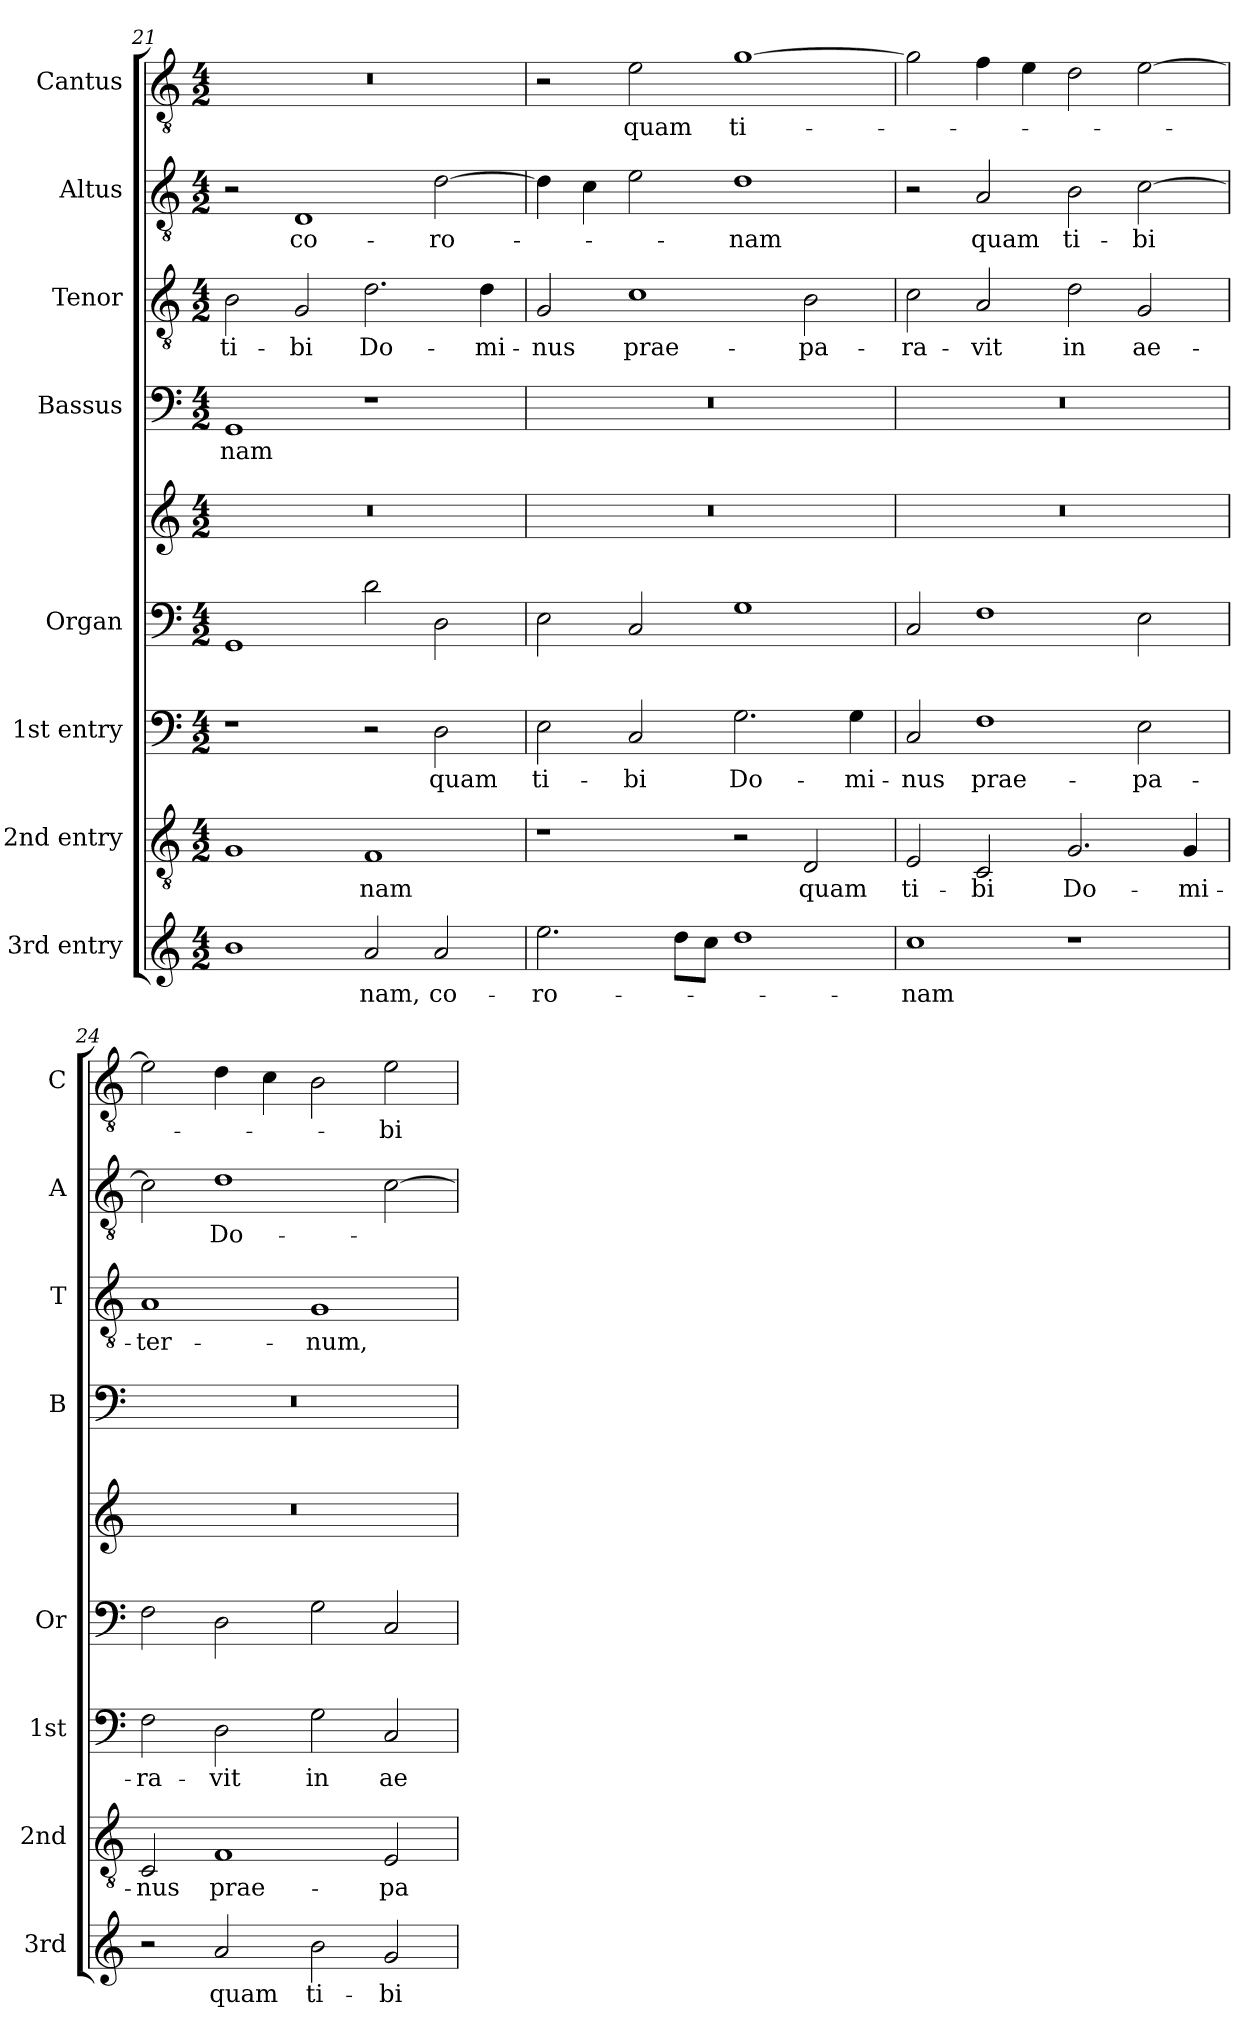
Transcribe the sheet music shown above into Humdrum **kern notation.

**kern	**text	**kern	**text	**kern	**text	**kern	**kern	**kern	**text	**kern	**text	**kern	**text	**kern	**text
*part8	*part8	*part7	*part7	*part6	*part6	*part5	*part5	*part4	*part4	*part3	*part3	*part2	*part2	*part1	*part1
*staff9	*staff9	*staff8	*staff8	*staff7	*staff7	*staff6	*staff5	*staff4	*staff4	*staff3	*staff3	*staff2	*staff2	*staff1	*staff1
*I"3rd entry	*	*I"2nd entry	*	*I"1st entry	*	*I"Organ	*	*I"Bassus	*	*I"Tenor	*	*I"Altus	*	*I"Cantus	*
*I'3rd	*	*I'2nd	*	*I'1st	*	*I'Or	*	*I'B	*	*I'T	*	*I'A	*	*I'C	*
!!LO:LB:g=z
*clefG2	*	*clefGv2	*	*clefF4	*	*clefF4	*clefG2	*clefF4	*	*clefGv2	*	*clefGv2	*	*clefGv2	*
*k[]	*	*k[]	*	*k[]	*	*k[]	*k[]	*k[]	*	*k[]	*	*k[]	*	*k[]	*
*C:	*	*C:	*	*C:	*	*C:	*C:	*C:	*	*C:	*	*C:	*	*C:	*
*M4/2	*	*M4/2	*	*M4/2	*	*M4/2	*M4/2	*M4/2	*	*M4/2	*	*M4/2	*	*M4/2	*
=21	=21	=21	=21	=21	=21	=21	=21	=21	=21	=21	=21	=21	=21	=21	=21
!	!	!	!	!	!	!	!	!	!LO:LY:b	!	!LO:LY:b	!	!	!	!
1b	.	1G	.	1r	.	1GG	0r	1GG	-nam	2B\	ti-	2r	.	0r	.
!	!	!	!	!	!	!	!	!	!	!	!LO:LY:b	!	!LO:LY:b	!	!
.	.	.	.	.	.	.	.	.	.	2G/	-bi	1D	co-	.	.
!	!LO:LY:b	!	!LO:LY:b	!	!	!	!	!	!	!	!LO:LY:b	!	!	!	!
2a/	-nam,	1F	-nam	2r	.	2d\	.	1r	.	2.d\	Do-	.	.	.	.
!	!LO:LY:b	!	!	!	!LO:LY:b	!	!	!	!	!	!	!	!LO:LY:b	!	!
2a/	co-	.	.	2D\	quam	2D\	.	.	.	.	.	[2d\	-ro-	.	.
!	!	!	!	!	!	!	!	!	!	!	!LO:LY:b	!	!	!	!
.	.	.	.	.	.	.	.	.	.	4d\	-mi-	.	.	.	.
=22	=22	=22	=22	=22	=22	=22	=22	=22	=22	=22	=22	=22	=22	=22	=22
!	!LO:LY:b	!	!	!	!LO:LY:b	!	!	!	!	!	!LO:LY:b	!	!	!	!
2.ee\	-ro-	1r	.	2E\	ti-	2E\	0r	0r	.	2G/	-nus	4d\]	.	2r	.
.	.	.	.	.	.	.	.	.	.	.	.	4c\	.	.	.
!	!	!	!	!	!LO:LY:b	!	!	!	!	!	!LO:LY:b	!	!	!	!LO:LY:b
.	.	.	.	2C/	-bi	2C/	.	.	.	1c	prae-	2e\	.	2e\	quam
8dd\L	.	.	.	.	.	.	.	.	.	.	.	.	.	.	.
8cc\J	.	.	.	.	.	.	.	.	.	.	.	.	.	.	.
!	!	!	!	!	!LO:LY:b	!	!	!	!	!	!	!	!LO:LY:b	!	!LO:LY:b
1dd	.	2r	.	2.G\	Do-	1G	.	.	.	.	.	1d	-nam	[1g	ti-
!	!	!	!LO:LY:b	!	!	!	!	!	!	!	!LO:LY:b	!	!	!	!
.	.	2D/	quam	.	.	.	.	.	.	2B\	-pa-	.	.	.	.
!	!	!	!	!	!LO:LY:b	!	!	!	!	!	!	!	!	!	!
.	.	.	.	4G\	-mi-	.	.	.	.	.	.	.	.	.	.
=23	=23	=23	=23	=23	=23	=23	=23	=23	=23	=23	=23	=23	=23	=23	=23
!	!LO:LY:b	!	!LO:LY:b	!	!LO:LY:b	!	!	!	!	!	!LO:LY:b	!	!	!	!
1cc	-nam	2E/	ti-	2C/	-nus	2C/	0r	0r	.	2c\	-ra-	2r	.	2g\]	.
!	!	!	!LO:LY:b	!	!LO:LY:b	!	!	!	!	!	!LO:LY:b	!	!LO:LY:b	!	!
.	.	2C/	-bi	1F	prae-	1F	.	.	.	2A/	-vit	2A/	quam	4f\	.
.	.	.	.	.	.	.	.	.	.	.	.	.	.	4e\	.
!	!	!	!LO:LY:b	!	!	!	!	!	!	!	!LO:LY:b	!	!LO:LY:b	!	!
1r	.	2.G/	Do-	.	.	.	.	.	.	2d\	in	2B\	ti-	2d\	.
!	!	!	!	!	!LO:LY:b	!	!	!	!	!	!LO:LY:b	!	!LO:LY:b	!	!
.	.	.	.	2E\	-pa-	2E\	.	.	.	2G/	ae-	[2c\	-bi	[2e\	.
!	!	!	!LO:LY:b	!	!	!	!	!	!	!	!	!	!	!	!
.	.	4G/	-mi-	.	.	.	.	.	.	.	.	.	.	.	.
=24	=24	=24	=24	=24	=24	=24	=24	=24	=24	=24	=24	=24	=24	=24	=24
!	!	!	!LO:LY:b	!	!LO:LY:b	!	!	!	!	!	!LO:LY:b	!	!	!	!
2r	.	2C/	-nus	2F\	-ra-	2F\	0r	0r	.	1A	-ter-	2c\]	.	2e\]	.
!	!LO:LY:b	!	!LO:LY:b	!	!LO:LY:b	!	!	!	!	!	!	!	!LO:LY:b	!	!
2a/	quam	1F	prae-	2D\	-vit	2D\	.	.	.	.	.	1d	Do-	4d\	.
.	.	.	.	.	.	.	.	.	.	.	.	.	.	4c\	.
!	!LO:LY:b	!	!	!	!LO:LY:b	!	!	!	!	!	!LO:LY:b	!	!	!	!
2b\	ti-	.	.	2G\	in	2G\	.	.	.	1G	-num,	.	.	2B\	.
!	!LO:LY:b	!	!LO:LY:b	!	!LO:LY:b	!	!	!	!	!	!	!	!	!	!LO:LY:b
2g/	-bi	2E/	-pa-	2C/	ae-	2C/	.	.	.	.	.	[2c\	.	2e\	-bi
=	=	=	=	=	=	=	=	=	=	=	=	=	=	=	=
*-	*-	*-	*-	*-	*-	*-	*-	*-	*-	*-	*-	*-	*-	*-	*-
